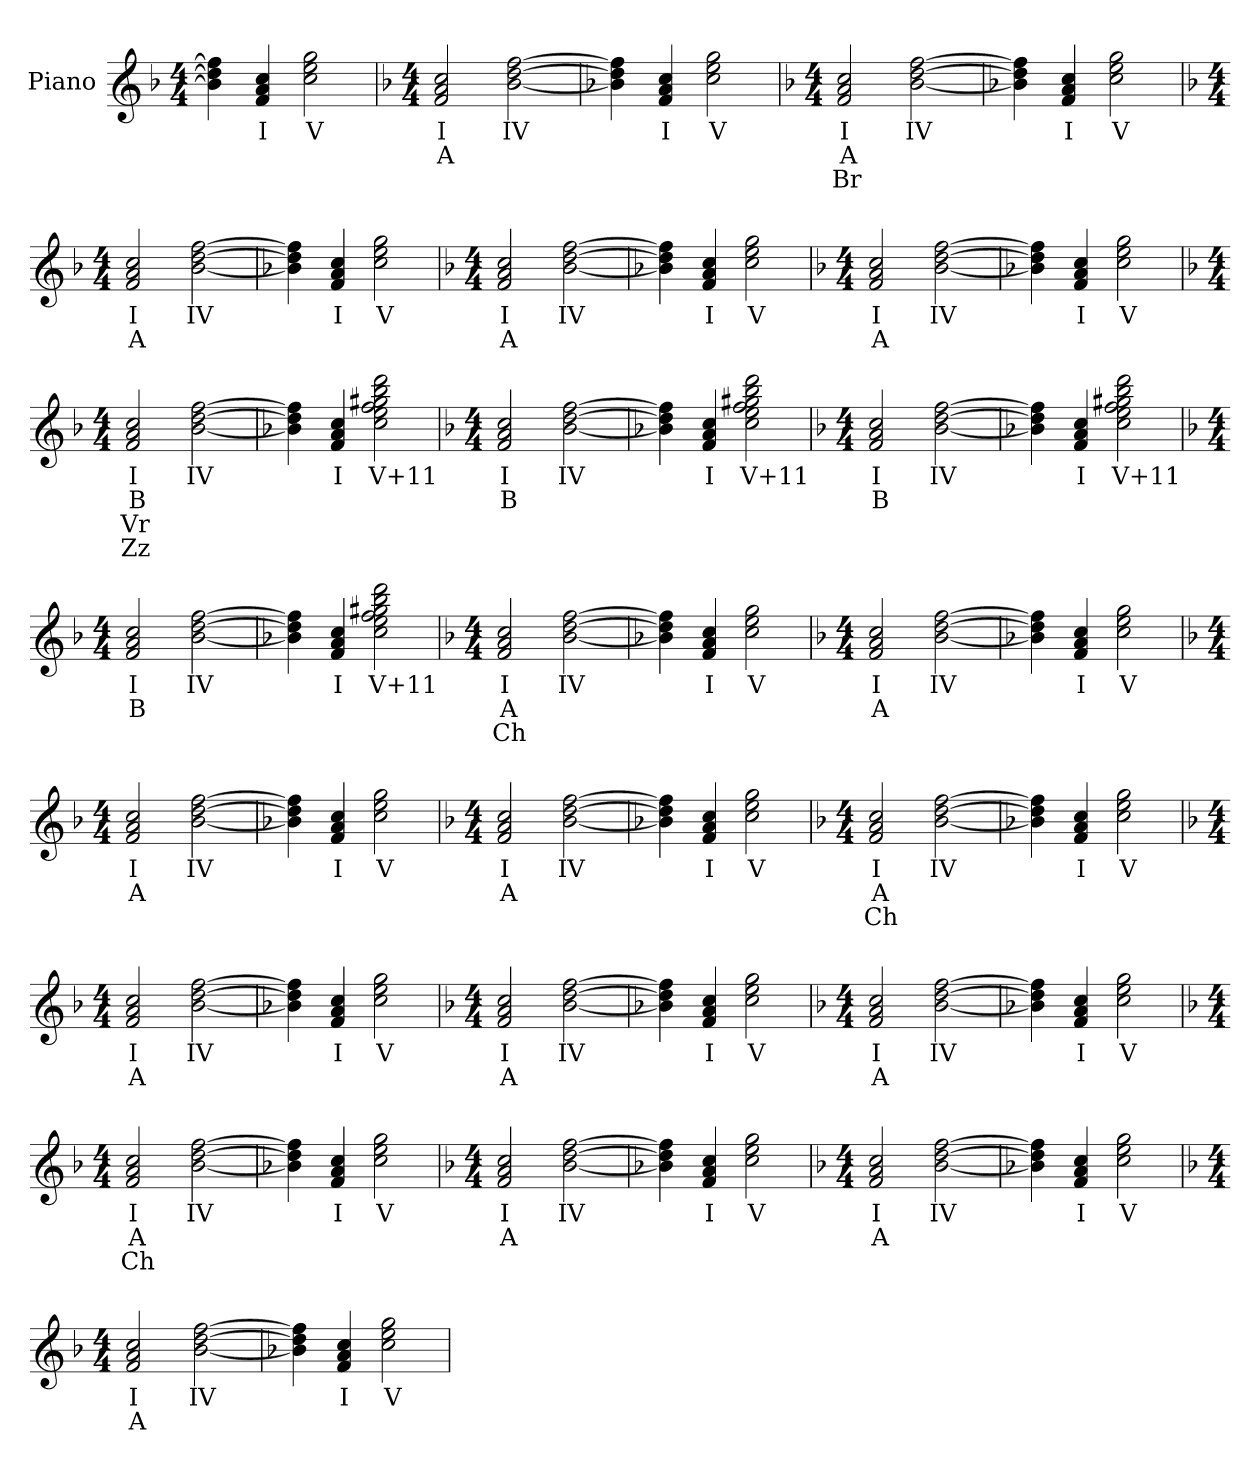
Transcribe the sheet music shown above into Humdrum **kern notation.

**kern	**text	**text	**text	**text
*part1	*part1	*part1	*part1	*part1
*staff1	*staff1	*staff1	*staff1	*staff1
*I"Piano	*	*	*	*
*I'Pno	*	*	*	*
*k[b-]	*	*	*	*
*F:	*	*	*	*
*M4/4	*	*	*	*
=	=	=	=	=
4b-] 4dd] 4ff]	.	.	.	.
4f 4a 4cc	I	.	.	.
2cc 2ee 2gg	V	.	.	.
=	=	=	=	=
*k[b-]	*	*	*	*
*F:	*	*	*	*
*M4/4	*	*	*	*
2f 2a 2cc	I	A	.	.
[2b- [2dd [2ff	IV	.	.	.
=	=	=	=	=
*k[b-]	*	*	*	*
*F:	*	*	*	*
4b-] 4dd] 4ff]	.	.	.	.
4f 4a 4cc	I	.	.	.
2cc 2ee 2gg	V	.	.	.
=	=	=	=	=
*k[b-]	*	*	*	*
*F:	*	*	*	*
*M4/4	*	*	*	*
2f 2a 2cc	I	A	Br	.
[2b- [2dd [2ff	IV	.	.	.
=	=	=	=	=
*k[b-]	*	*	*	*
*F:	*	*	*	*
4b-] 4dd] 4ff]	.	.	.	.
4f 4a 4cc	I	.	.	.
2cc 2ee 2gg	V	.	.	.
=	=	=	=	=
*k[b-]	*	*	*	*
*F:	*	*	*	*
*M4/4	*	*	*	*
2f 2a 2cc	I	A	.	.
[2b- [2dd [2ff	IV	.	.	.
=	=	=	=	=
*k[b-]	*	*	*	*
*F:	*	*	*	*
4b-] 4dd] 4ff]	.	.	.	.
4f 4a 4cc	I	.	.	.
2cc 2ee 2gg	V	.	.	.
=	=	=	=	=
*k[b-]	*	*	*	*
*F:	*	*	*	*
*M4/4	*	*	*	*
2f 2a 2cc	I	A	.	.
[2b- [2dd [2ff	IV	.	.	.
=	=	=	=	=
*k[b-]	*	*	*	*
*F:	*	*	*	*
4b-] 4dd] 4ff]	.	.	.	.
4f 4a 4cc	I	.	.	.
2cc 2ee 2gg	V	.	.	.
=	=	=	=	=
*k[b-]	*	*	*	*
*F:	*	*	*	*
*M4/4	*	*	*	*
2f 2a 2cc	I	A	.	.
[2b- [2dd [2ff	IV	.	.	.
=	=	=	=	=
*k[b-]	*	*	*	*
*F:	*	*	*	*
4b-] 4dd] 4ff]	.	.	.	.
4f 4a 4cc	I	.	.	.
2cc 2ee 2gg	V	.	.	.
=	=	=	=	=
*k[b-]	*	*	*	*
*F:	*	*	*	*
*M4/4	*	*	*	*
2f 2a 2cc	I	B	Vr	Zz
[2b- [2dd [2ff	IV	.	.	.
=	=	=	=	=
*k[b-]	*	*	*	*
*F:	*	*	*	*
4b-] 4dd] 4ff]	.	.	.	.
4f 4a 4cc	I	.	.	.
2cc 2ee 2gg#X 2bb- 2ddd 2ff	V+11	.	.	.
=	=	=	=	=
*k[b-]	*	*	*	*
*F:	*	*	*	*
*M4/4	*	*	*	*
2f 2a 2cc	I	B	.	.
[2b- [2dd [2ff	IV	.	.	.
=	=	=	=	=
*k[b-]	*	*	*	*
*F:	*	*	*	*
4b-] 4dd] 4ff]	.	.	.	.
4f 4a 4cc	I	.	.	.
2cc 2ee 2gg#X 2bb- 2ddd 2ff	V+11	.	.	.
=	=	=	=	=
*k[b-]	*	*	*	*
*F:	*	*	*	*
*M4/4	*	*	*	*
2f 2a 2cc	I	B	.	.
[2b- [2dd [2ff	IV	.	.	.
=	=	=	=	=
*k[b-]	*	*	*	*
*F:	*	*	*	*
4b-] 4dd] 4ff]	.	.	.	.
4f 4a 4cc	I	.	.	.
2cc 2ee 2gg#X 2bb- 2ddd 2ff	V+11	.	.	.
=	=	=	=	=
*k[b-]	*	*	*	*
*F:	*	*	*	*
*M4/4	*	*	*	*
2f 2a 2cc	I	B	.	.
[2b- [2dd [2ff	IV	.	.	.
=	=	=	=	=
*k[b-]	*	*	*	*
*F:	*	*	*	*
4b-] 4dd] 4ff]	.	.	.	.
4f 4a 4cc	I	.	.	.
2cc 2ee 2gg#X 2bb- 2ddd 2ff	V+11	.	.	.
=	=	=	=	=
*k[b-]	*	*	*	*
*F:	*	*	*	*
*M4/4	*	*	*	*
2f 2a 2cc	I	A	Ch	.
[2b- [2dd [2ff	IV	.	.	.
=	=	=	=	=
*k[b-]	*	*	*	*
*F:	*	*	*	*
4b-] 4dd] 4ff]	.	.	.	.
4f 4a 4cc	I	.	.	.
2cc 2ee 2gg	V	.	.	.
=	=	=	=	=
*k[b-]	*	*	*	*
*F:	*	*	*	*
*M4/4	*	*	*	*
2f 2a 2cc	I	A	.	.
[2b- [2dd [2ff	IV	.	.	.
=	=	=	=	=
*k[b-]	*	*	*	*
*F:	*	*	*	*
4b-] 4dd] 4ff]	.	.	.	.
4f 4a 4cc	I	.	.	.
2cc 2ee 2gg	V	.	.	.
=	=	=	=	=
*k[b-]	*	*	*	*
*F:	*	*	*	*
*M4/4	*	*	*	*
2f 2a 2cc	I	A	.	.
[2b- [2dd [2ff	IV	.	.	.
=	=	=	=	=
*k[b-]	*	*	*	*
*F:	*	*	*	*
4b-] 4dd] 4ff]	.	.	.	.
4f 4a 4cc	I	.	.	.
2cc 2ee 2gg	V	.	.	.
=	=	=	=	=
*k[b-]	*	*	*	*
*F:	*	*	*	*
*M4/4	*	*	*	*
2f 2a 2cc	I	A	.	.
[2b- [2dd [2ff	IV	.	.	.
=	=	=	=	=
*k[b-]	*	*	*	*
*F:	*	*	*	*
4b-] 4dd] 4ff]	.	.	.	.
4f 4a 4cc	I	.	.	.
2cc 2ee 2gg	V	.	.	.
=	=	=	=	=
*k[b-]	*	*	*	*
*F:	*	*	*	*
*M4/4	*	*	*	*
2f 2a 2cc	I	A	Ch	.
[2b- [2dd [2ff	IV	.	.	.
=	=	=	=	=
*k[b-]	*	*	*	*
*F:	*	*	*	*
4b-] 4dd] 4ff]	.	.	.	.
4f 4a 4cc	I	.	.	.
2cc 2ee 2gg	V	.	.	.
=	=	=	=	=
*k[b-]	*	*	*	*
*F:	*	*	*	*
*M4/4	*	*	*	*
2f 2a 2cc	I	A	.	.
[2b- [2dd [2ff	IV	.	.	.
=	=	=	=	=
*k[b-]	*	*	*	*
*F:	*	*	*	*
4b-] 4dd] 4ff]	.	.	.	.
4f 4a 4cc	I	.	.	.
2cc 2ee 2gg	V	.	.	.
=	=	=	=	=
*k[b-]	*	*	*	*
*F:	*	*	*	*
*M4/4	*	*	*	*
2f 2a 2cc	I	A	.	.
[2b- [2dd [2ff	IV	.	.	.
=	=	=	=	=
*k[b-]	*	*	*	*
*F:	*	*	*	*
4b-] 4dd] 4ff]	.	.	.	.
4f 4a 4cc	I	.	.	.
2cc 2ee 2gg	V	.	.	.
=	=	=	=	=
*k[b-]	*	*	*	*
*F:	*	*	*	*
*M4/4	*	*	*	*
2f 2a 2cc	I	A	.	.
[2b- [2dd [2ff	IV	.	.	.
=	=	=	=	=
*k[b-]	*	*	*	*
*F:	*	*	*	*
4b-] 4dd] 4ff]	.	.	.	.
4f 4a 4cc	I	.	.	.
2cc 2ee 2gg	V	.	.	.
=	=	=	=	=
*k[b-]	*	*	*	*
*F:	*	*	*	*
*M4/4	*	*	*	*
2f 2a 2cc	I	A	Ch	.
[2b- [2dd [2ff	IV	.	.	.
=	=	=	=	=
*k[b-]	*	*	*	*
*F:	*	*	*	*
4b-] 4dd] 4ff]	.	.	.	.
4f 4a 4cc	I	.	.	.
2cc 2ee 2gg	V	.	.	.
=	=	=	=	=
*k[b-]	*	*	*	*
*F:	*	*	*	*
*M4/4	*	*	*	*
2f 2a 2cc	I	A	.	.
[2b- [2dd [2ff	IV	.	.	.
=	=	=	=	=
*k[b-]	*	*	*	*
*F:	*	*	*	*
4b-] 4dd] 4ff]	.	.	.	.
4f 4a 4cc	I	.	.	.
2cc 2ee 2gg	V	.	.	.
=	=	=	=	=
*k[b-]	*	*	*	*
*F:	*	*	*	*
*M4/4	*	*	*	*
2f 2a 2cc	I	A	.	.
[2b- [2dd [2ff	IV	.	.	.
=	=	=	=	=
*k[b-]	*	*	*	*
*F:	*	*	*	*
4b-] 4dd] 4ff]	.	.	.	.
4f 4a 4cc	I	.	.	.
2cc 2ee 2gg	V	.	.	.
=	=	=	=	=
*k[b-]	*	*	*	*
*F:	*	*	*	*
*M4/4	*	*	*	*
2f 2a 2cc	I	A	.	.
[2b- [2dd [2ff	IV	.	.	.
=	=	=	=	=
*k[b-]	*	*	*	*
*F:	*	*	*	*
4b-] 4dd] 4ff]	.	.	.	.
4f 4a 4cc	I	.	.	.
2cc 2ee 2gg	V	.	.	.
=	=	=	=	=
*-	*-	*-	*-	*-
